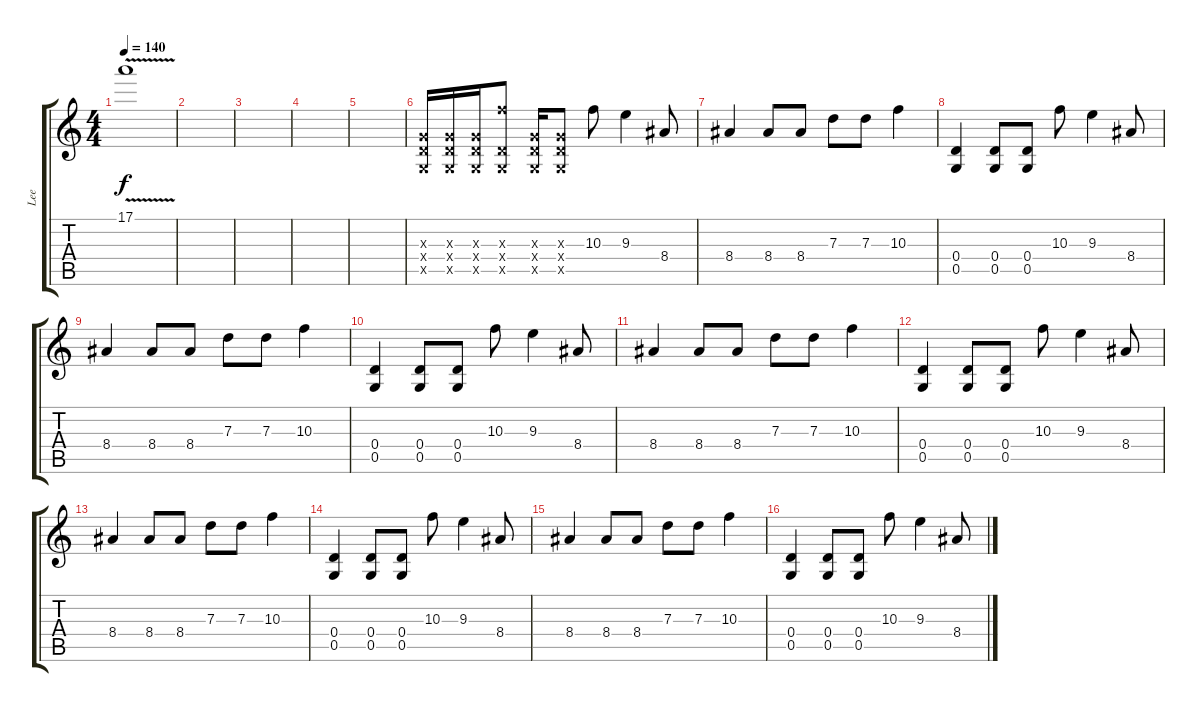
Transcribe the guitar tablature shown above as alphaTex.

\track ("Lee" "Lee") {instrument overdrivenguitar}
\staff {score tabs}
\tuning (E4 B3 G3 D3 G2 E2) {hide}
\ts (4 4)
\tempo 140
\clef g2
\ks c
17.1{v}.1{dy f} |
|
|
|
|
(0.3{x} 0.4{x} 0.5{x}).16 (0.3{x} 0.4{x} 0.5{x}).16 (0.3{x} 0.4{x} 0.5{x}).16 (10.3{x} 0.4{x} 0.5{x}).8 (0.3{x} 0.4{x} 0.5{x}).16 (0.3{x} 0.4{x} 0.5{x}).8 10.3.8 9.3.4 8.4.8 |
8.4.4 8.4.8 8.4.8 7.3.8 7.3.8 10.3.4 |
(0.4 0.5).4 (0.4 0.5).8 (0.4 0.5).8 10.3.8 9.3.4 8.4.8 |
8.4.4 8.4.8 8.4.8 7.3.8 7.3.8 10.3.4 |
(0.4 0.5).4 (0.4 0.5).8 (0.4 0.5).8 10.3.8 9.3.4 8.4.8 |
8.4.4 8.4.8 8.4.8 7.3.8 7.3.8 10.3.4 |
(0.4 0.5).4 (0.4 0.5).8 (0.4 0.5).8 10.3.8 9.3.4 8.4.8 |
8.4.4 8.4.8 8.4.8 7.3.8 7.3.8 10.3.4 |
(0.4 0.5).4 (0.4 0.5).8 (0.4 0.5).8 10.3.8 9.3.4 8.4.8 |
8.4.4 8.4.8 8.4.8 7.3.8 7.3.8 10.3.4 |
(0.4 0.5).4 (0.4 0.5).8 (0.4 0.5).8 10.3.8 9.3.4 8.4.8
